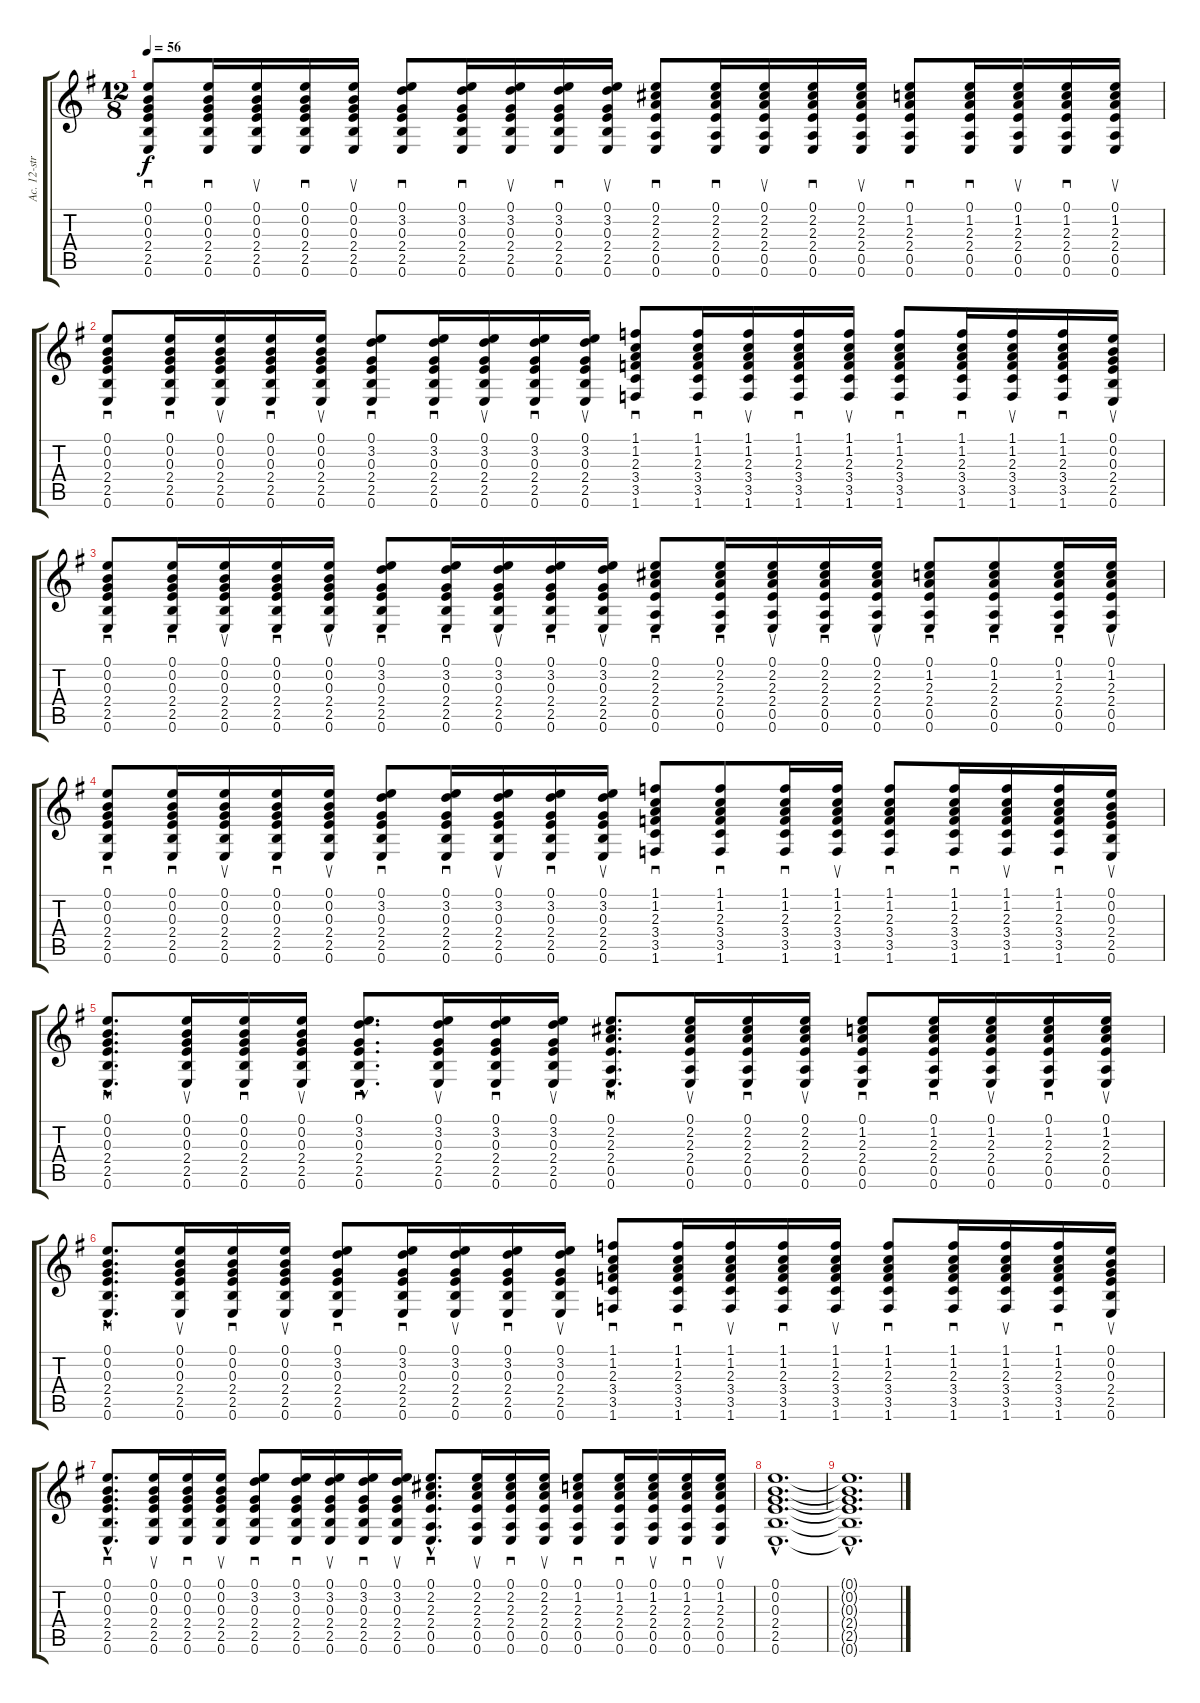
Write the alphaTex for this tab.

\track ("Ac. 12-str. Gtr." "Ac. 12-str") {instrument acousticguitarnylon}
\staff {score tabs}
\tuning (E4 B3 G3 D3 A2 E2) {hide}
\ts (12 8)
\tempo 56
\clef g2
\ks eminor
(0.1 0.2 0.3 2.4 2.5 0.6).8{sd dy f} (0.1 0.2 0.3 2.4 2.5 0.6).16{sd} (0.1 0.2 0.3 2.4 2.5 0.6).16{su} (0.1 0.2 0.3 2.4 2.5 0.6).16{sd} (0.1 0.2 0.3 2.4 2.5 0.6).16{su} (0.1 3.2 0.3 2.4 2.5 0.6).8{sd} (0.1 3.2 0.3 2.4 2.5 0.6).16{sd} (0.1 3.2 0.3 2.4 2.5 0.6).16{su} (0.1 3.2 0.3 2.4 2.5 0.6).16{sd} (0.1 3.2 0.3 2.4 2.5 0.6).16{su} (0.1 2.2 2.3 2.4 0.5 0.6).8{sd} (0.1 2.2 2.3 2.4 0.5 0.6).16{sd} (0.1 2.2 2.3 2.4 0.5 0.6).16{su} (0.1 2.2 2.3 2.4 0.5 0.6).16{sd} (0.1 2.2 2.3 2.4 0.5 0.6).16{su} (0.1 1.2 2.3 2.4 0.5 0.6).8{sd} (0.1 1.2 2.3 2.4 0.5 0.6).16{sd} (0.1 1.2 2.3 2.4 0.5 0.6).16{su} (0.1 1.2 2.3 2.4 0.5 0.6).16{sd} (0.1 1.2 2.3 2.4 0.5 0.6).16{su} |
(0.1 0.2 0.3 2.4 2.5 0.6).8{sd} (0.1 0.2 0.3 2.4 2.5 0.6).16{sd} (0.1 0.2 0.3 2.4 2.5 0.6).16{su} (0.1 0.2 0.3 2.4 2.5 0.6).16{sd} (0.1 0.2 0.3 2.4 2.5 0.6).16{su} (0.1 3.2 0.3 2.4 2.5 0.6).8{sd} (0.1 3.2 0.3 2.4 2.5 0.6).16{sd} (0.1 3.2 0.3 2.4 2.5 0.6).16{su} (0.1 3.2 0.3 2.4 2.5 0.6).16{sd} (0.1 3.2 0.3 2.4 2.5 0.6).16{su} (1.1 1.2 2.3 3.4 3.5 1.6).8{sd} (1.1 1.2 2.3 3.4 3.5 1.6).16{sd} (1.1 1.2 2.3 3.4 3.5 1.6).16{su} (1.1 1.2 2.3 3.4 3.5 1.6).16{sd} (1.1 1.2 2.3 3.4 3.5 1.6).16{su} (1.1 1.2 2.3 3.4 3.5 1.6).8{sd} (1.1 1.2 2.3 3.4 3.5 1.6).16{sd} (1.1 1.2 2.3 3.4 3.5 1.6).16{su} (1.1 1.2 2.3 3.4 3.5 1.6).16{sd} (0.1 0.2 0.3 2.4 2.5 0.6).16{su} |
(0.1 0.2 0.3 2.4 2.5 0.6).8{sd} (0.1 0.2 0.3 2.4 2.5 0.6).16{sd} (0.1 0.2 0.3 2.4 2.5 0.6).16{su} (0.1 0.2 0.3 2.4 2.5 0.6).16{sd} (0.1 0.2 0.3 2.4 2.5 0.6).16{su} (0.1 3.2 0.3 2.4 2.5 0.6).8{sd} (0.1 3.2 0.3 2.4 2.5 0.6).16{sd} (0.1 3.2 0.3 2.4 2.5 0.6).16{su} (0.1 3.2 0.3 2.4 2.5 0.6).16{sd} (0.1 3.2 0.3 2.4 2.5 0.6).16{su} (0.1 2.2 2.3 2.4 0.5 0.6).8{sd} (0.1 2.2 2.3 2.4 0.5 0.6).16{sd} (0.1 2.2 2.3 2.4 0.5 0.6).16{su} (0.1 2.2 2.3 2.4 0.5 0.6).16{sd} (0.1 2.2 2.3 2.4 0.5 0.6).16{su} (0.1 1.2 2.3 2.4 0.5 0.6).8{sd} (0.1 1.2 2.3 2.4 0.5 0.6).8{sd} (0.1 1.2 2.3 2.4 0.5 0.6).16{sd} (0.1 1.2 2.3 2.4 0.5 0.6).16{su} |
(0.1 0.2 0.3 2.4 2.5 0.6).8{sd} (0.1 0.2 0.3 2.4 2.5 0.6).16{sd} (0.1 0.2 0.3 2.4 2.5 0.6).16{su} (0.1 0.2 0.3 2.4 2.5 0.6).16{sd} (0.1 0.2 0.3 2.4 2.5 0.6).16{su} (0.1 3.2 0.3 2.4 2.5 0.6).8{sd} (0.1 3.2 0.3 2.4 2.5 0.6).16{sd} (0.1 3.2 0.3 2.4 2.5 0.6).16{su} (0.1 3.2 0.3 2.4 2.5 0.6).16{sd} (0.1 3.2 0.3 2.4 2.5 0.6).16{su} (1.1 1.2 2.3 3.4 3.5 1.6).8{sd} (1.1 1.2 2.3 3.4 3.5 1.6).8{sd} (1.1 1.2 2.3 3.4 3.5 1.6).16{sd} (1.1 1.2 2.3 3.4 3.5 1.6).16{su} (1.1 1.2 2.3 3.4 3.5 1.6).8{sd} (1.1 1.2 2.3 3.4 3.5 1.6).16{sd} (1.1 1.2 2.3 3.4 3.5 1.6).16{su} (1.1 1.2 2.3 3.4 3.5 1.6).16{sd} (0.1 0.2 0.3 2.4 2.5 0.6).16{su} |
(0.1{hac} 0.2{hac} 0.3{hac} 2.4{hac} 2.5{hac} 0.6{hac}).8{d sd} (0.1 0.2 0.3 2.4 2.5 0.6).16{su} (0.1 0.2 0.3 2.4 2.5 0.6).16{sd} (0.1 0.2 0.3 2.4 2.5 0.6).16{su} (0.1{hac} 3.2{hac} 0.3{hac} 2.4{hac} 2.5{hac} 0.6{hac}).8{d sd} (0.1 3.2 0.3 2.4 2.5 0.6).16{su} (0.1 3.2 0.3 2.4 2.5 0.6).16{sd} (0.1 3.2 0.3 2.4 2.5 0.6).16{su} (0.1{hac} 2.2{hac} 2.3{hac} 2.4{hac} 0.5{hac} 0.6{hac}).8{d sd} (0.1 2.2 2.3 2.4 0.5 0.6).16{su} (0.1 2.2 2.3 2.4 0.5 0.6).16{sd} (0.1 2.2 2.3 2.4 0.5 0.6).16{su} (0.1 1.2 2.3 2.4 0.5 0.6).8{sd} (0.1 1.2 2.3 2.4 0.5 0.6).16{sd} (0.1 1.2 2.3 2.4 0.5 0.6).16{su} (0.1 1.2 2.3 2.4 0.5 0.6).16{sd} (0.1 1.2 2.3 2.4 0.5 0.6).16{su} |
(0.1{hac} 0.2{hac} 0.3{hac} 2.4{hac} 2.5{hac} 0.6{hac}).8{d sd} (0.1 0.2 0.3 2.4 2.5 0.6).16{su} (0.1 0.2 0.3 2.4 2.5 0.6).16{sd} (0.1 0.2 0.3 2.4 2.5 0.6).16{su} (0.1 3.2 0.3 2.4 2.5 0.6).8{sd} (0.1 3.2 0.3 2.4 2.5 0.6).16{sd} (0.1 3.2 0.3 2.4 2.5 0.6).16{su} (0.1 3.2 0.3 2.4 2.5 0.6).16{sd} (0.1 3.2 0.3 2.4 2.5 0.6).16{su} (1.1 1.2 2.3 3.4 3.5 1.6).8{sd} (1.1 1.2 2.3 3.4 3.5 1.6).16{sd} (1.1 1.2 2.3 3.4 3.5 1.6).16{su} (1.1 1.2 2.3 3.4 3.5 1.6).16{sd} (1.1 1.2 2.3 3.4 3.5 1.6).16{su} (1.1 1.2 2.3 3.4 3.5 1.6).8{sd} (1.1 1.2 2.3 3.4 3.5 1.6).16{sd} (1.1 1.2 2.3 3.4 3.5 1.6).16{su} (1.1 1.2 2.3 3.4 3.5 1.6).16{sd} (0.1 0.2 0.3 2.4 2.5 0.6).16{su} |
(0.1{hac} 0.2{hac} 0.3{hac} 2.4{hac} 2.5{hac} 0.6{hac}).8{d sd} (0.1 0.2 0.3 2.4 2.5 0.6).16{su} (0.1 0.2 0.3 2.4 2.5 0.6).16{sd} (0.1 0.2 0.3 2.4 2.5 0.6).16{su} (0.1 3.2 0.3 2.4 2.5 0.6).8{sd} (0.1 3.2 0.3 2.4 2.5 0.6).16{sd} (0.1 3.2 0.3 2.4 2.5 0.6).16{su} (0.1 3.2 0.3 2.4 2.5 0.6).16{sd} (0.1 3.2 0.3 2.4 2.5 0.6).16{su} (0.1{hac} 2.2{hac} 2.3{hac} 2.4{hac} 0.5{hac} 0.6{hac}).8{d sd} (0.1 2.2 2.3 2.4 0.5 0.6).16{su} (0.1 2.2 2.3 2.4 0.5 0.6).16{sd} (0.1 2.2 2.3 2.4 0.5 0.6).16{su} (0.1 1.2 2.3 2.4 0.5 0.6).8{sd} (0.1 1.2 2.3 2.4 0.5 0.6).16{sd} (0.1 1.2 2.3 2.4 0.5 0.6).16{su} (0.1 1.2 2.3 2.4 0.5 0.6).16{sd} (0.1 1.2 2.3 2.4 0.5 0.6).16{su} |
(0.1{hac} 0.2{hac} 0.3{hac} 2.4{hac} 2.5{hac} 0.6{hac}).1{d} |
(0.1{hac t} 0.2{hac t} 0.3{hac t} 2.4{hac t} 2.5{hac t} 0.6{hac t}).1{d}
